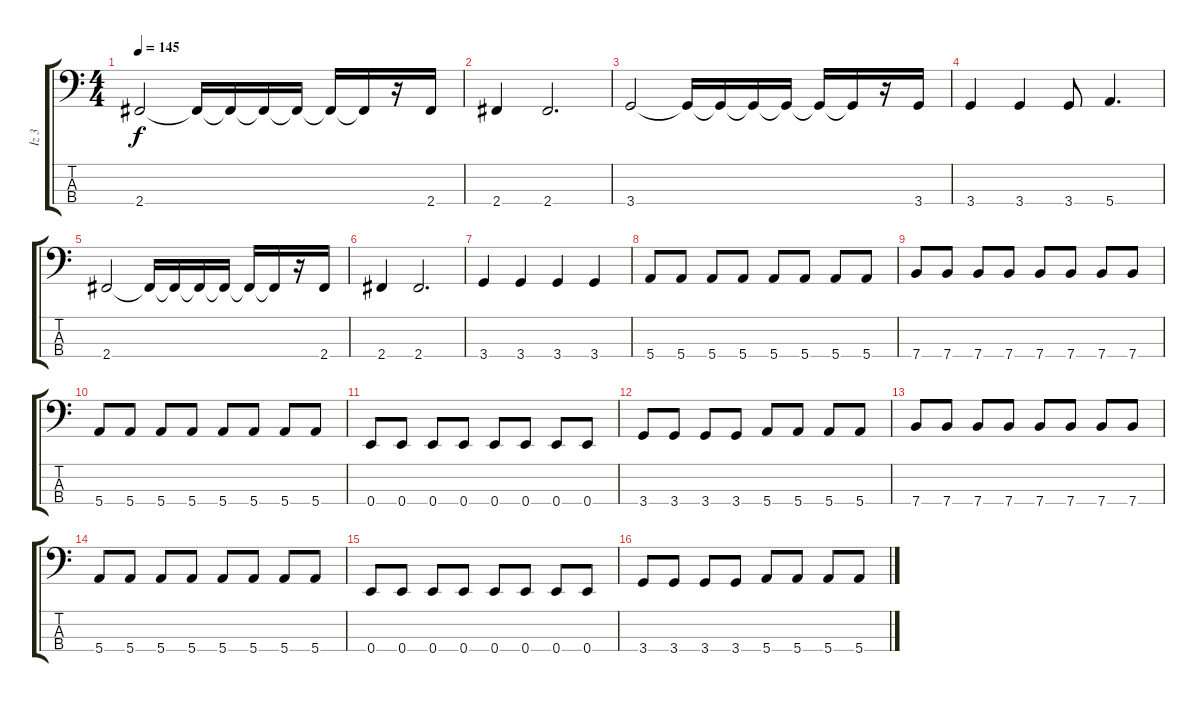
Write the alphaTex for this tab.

\track ("İz 3" "İz 3") {instrument electricbassfinger}
\staff {score tabs}
\tuning (G2 D2 A1 E1) {hide}
\ts (4 4)
\tempo 145
\clef f4
\ks c
2.4.2{dy f} 2.4{t}.16 2.4{t}.16 2.4{t}.16 2.4{t}.16 2.4{t}.16 2.4{t}.16 r.16 2.4.16 |
2.4.4 2.4.2{d} |
3.4.2 3.4{t}.16 3.4{t}.16 3.4{t}.16 3.4{t}.16 3.4{t}.16 3.4{t}.16 r.16 3.4.16 |
3.4.4 3.4.4 3.4.8 5.4.4{d} |
2.4.2 2.4{t}.16 2.4{t}.16 2.4{t}.16 2.4{t}.16 2.4{t}.16 2.4{t}.16 r.16 2.4.16 |
2.4.4 2.4.2{d} |
3.4.4 3.4.4 3.4.4 3.4.4 |
5.4.8 5.4.8 5.4.8 5.4.8 5.4.8 5.4.8 5.4.8 5.4.8 |
7.4.8 7.4.8 7.4.8 7.4.8 7.4.8 7.4.8 7.4.8 7.4.8 |
5.4.8 5.4.8 5.4.8 5.4.8 5.4.8 5.4.8 5.4.8 5.4.8 |
0.4.8 0.4.8 0.4.8 0.4.8 0.4.8 0.4.8 0.4.8 0.4.8 |
3.4.8 3.4.8 3.4.8 3.4.8 5.4.8 5.4.8 5.4.8 5.4.8 |
7.4.8 7.4.8 7.4.8 7.4.8 7.4.8 7.4.8 7.4.8 7.4.8 |
5.4.8 5.4.8 5.4.8 5.4.8 5.4.8 5.4.8 5.4.8 5.4.8 |
0.4.8 0.4.8 0.4.8 0.4.8 0.4.8 0.4.8 0.4.8 0.4.8 |
3.4.8 3.4.8 3.4.8 3.4.8 5.4.8 5.4.8 5.4.8 5.4.8
